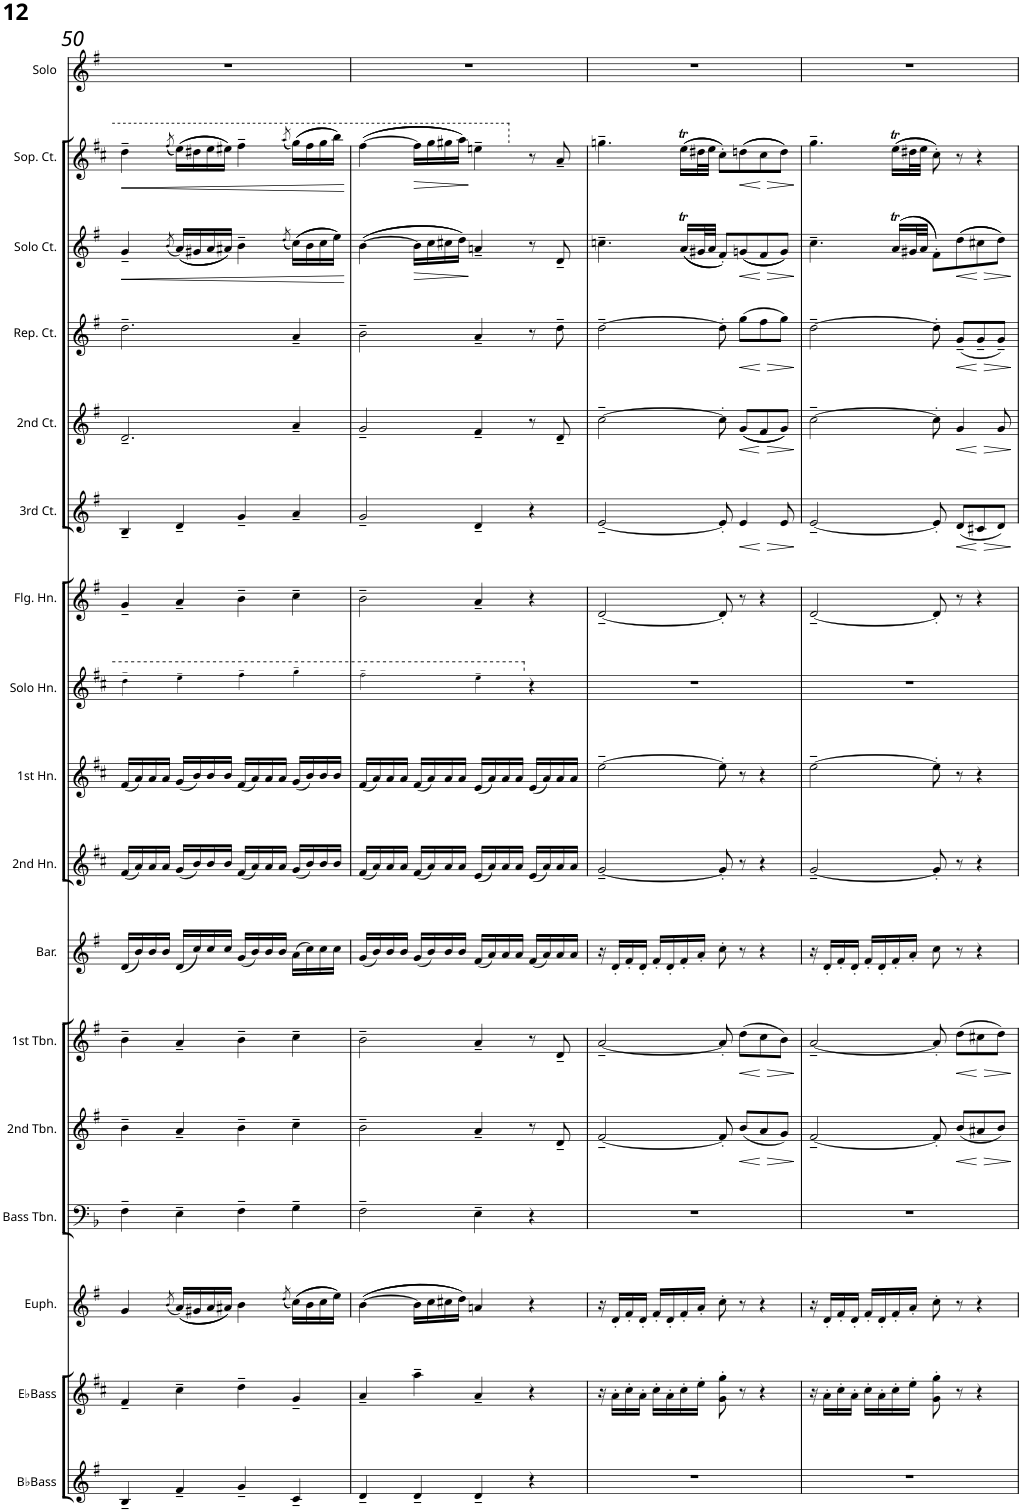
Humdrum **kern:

**kern	**kern	**kern	**kern	**kern	**dynam	**kern	**dynam	**kern	**kern	**kern	**kern	**kern	**kern	**dynam	**kern	**dynam	**kern	**dynam	**kern	**dynam	**kern	**dynam	**kern
*part17	*part16	*part15	*part14	*part13	*part13	*part12	*part12	*part11	*part10	*part9	*part8	*part7	*part6	*part6	*part5	*part5	*part4	*part4	*part3	*part3	*part2	*part2	*part1
*staff17	*staff16	*staff15	*staff14	*staff13	*staff13	*staff12	*staff12	*staff11	*staff10	*staff9	*staff8	*staff7	*staff6	*staff6	*staff5	*staff5	*staff4	*staff4	*staff3	*staff3	*staff2	*staff2	*staff1
*I"BbBass	*I"EbBass	*I"BbEuphonium	*I"Bass Trombone	*I"2nd BbTrombone	*	*I"1st BbTrombone	*	*I"BbBaritone	*I"2nd EbHorn	*I"1st EbHorn	*I"Solo EbHorn	*I"BbFlugelhorn	*I"3rd BbCornet	*	*I"2nd BbCornet	*	*I"BbRepiano Cornet	*	*I"BbSolo Cornet	*	*I"EbSoprano Cornet	*	*I"Soloist in Bb
*I'BbBass	*I'EbBass	*	*I'Bass Tbn.	*I'2nd Tbn.	*	*I'1st Tbn.	*	*I'Bar.	*I'2nd Hn.	*I'1st Hn.	*I'Solo Hn.	*	*I'3rd Ct.	*	*I'2nd Ct.	*	*	*	*	*	*	*	*I'Solo
!!LO:PB:g=z
*clefG2	*clefG2	*clefG2	*clefF4	*clefG2	*	*clefG2	*	*clefG2	*clefG2	*clefG2	*clefG2	*clefG2	*clefG2	*	*clefG2	*	*clefG2	*	*clefG2	*	*clefG2	*	*clefG2
*Trd15c26	*Trd12c21	*Trd8c14	*	*Trd8c14	*	*Trd8c14	*	*Trd8c14	*Trd5c9	*Trd5c9	*Trd5c9	*Trd1c2	*Trd1c2	*	*Trd1c2	*	*Trd1c2	*	*Trd1c2	*	*Trd-2c-3	*	*Trd1c2
*k[f#]	*k[f#c#]	*k[f#]	*k[b-]	*k[f#]	*	*k[f#]	*	*k[f#]	*k[f#c#]	*k[f#c#]	*k[f#c#]	*k[f#]	*k[f#]	*	*k[f#]	*	*k[f#]	*	*k[f#]	*	*k[f#c#]	*	*k[f#]
*M2/2	*M2/2	*M2/2	*M2/2	*M2/2	*	*M2/2	*	*M2/2	*M2/2	*M2/2	*M2/2	*M2/2	*M2/2	*	*M2/2	*	*M2/2	*	*M2/2	*	*M2/2	*	*M2/2
*met(c|)	*met(c|)	*met(c|)	*met(c|)	*met(c|)	*	*met(c|)	*	*met(c|)	*met(c|)	*met(c|)	*met(c|)	*met(c|)	*met(c|)	*	*met(c|)	*	*met(c|)	*	*met(c|)	*	*met(c|)	*	*met(c|)
=50	=50	=50	=50	=50	=50	=50	=50	=50	=50	=50	=50	=50	=50	=50	=50	=50	=50	=50	=50	=50	=50	=50	=50
!	!	!	!	!	!	!	!	!	!	!	!	!	!	!	!	!	!	!	!	!LO:HP:b	!	!LO:HP:b	!
4B~/	4f#~/	4g/	4F~\	4b~\	.	4b~\	.	(16d/LL	(16f#/LL	(16f#/LL	4dd~!\	4g~/	4B~/	.	2.d~/	.	2.dd~\	.	4g~/	<	4dd~\	<	1r
.	.	.	.	.	.	.	.	16b/)	16a/)	16a/)	.	.	.	.	.	.	.	.	.	.	.	.	.
.	.	.	.	.	.	.	.	16b/	16a/	16a/	.	.	.	.	.	.	.	.	.	.	.	.	.
.	.	.	.	.	.	.	.	16b/JJ	16a/JJ	16a/JJ	.	.	.	.	.	.	.	.	.	.	.	.	.
.	.	(8qb/	.	.	.	.	.	.	.	.	.	.	.	.	.	.	.	.	(8qb/	.	((8qff#/	.	.
4f#~/	4cc#~\	((16a/LL)	4E~\	4a~/	.	4a~/	.	(16d/LL	(16g/LL	(16g/LL	4ee~!\	4a~/	4d~/	.	.	.	.	.	((16a/LL)	.	((16ee\LL))	.	.
.	.	16g#X/	.	.	.	.	.	16cc/)	16b/)	16b/)	.	.	.	.	.	.	.	.	16g#X/	.	16dd#X\	.	.
.	.	16a/	.	.	.	.	.	16cc/	16b/	16b/	.	.	.	.	.	.	.	.	16a/	.	16ee\	.	.
.	.	16a#X/JJ))	.	.	.	.	.	16cc/JJ	16b/JJ	16b/JJ	.	.	.	.	.	.	.	.	16a#X/JJ))	.	16ee#X\JJ))	.	.
4g~/	4dd~\	4b\	4F~\	4b~\	.	4b~\	.	(16g/LL	(16f#/LL	(16f#/LL	4ff#~!\	4b~\	4g~/	.	.	.	.	.	4b~\	.	4ff#~\	.	.
.	.	.	.	.	.	.	.	16b/)	16a/)	16a/)	.	.	.	.	.	.	.	.	.	.	.	.	.
.	.	.	.	.	.	.	.	16b/	16a/	16a/	.	.	.	.	.	.	.	.	.	.	.	.	.
.	.	.	.	.	.	.	.	16b/JJ	16a/JJ	16a/JJ	.	.	.	.	.	.	.	.	.	.	.	.	.
.	.	((8qdd/	.	.	.	.	.	.	.	.	.	.	.	.	.	.	.	.	((8qdd/	.	((8qaa/	.	.
4c~/	4g~/	((16cc\LL))	4G~\	4cc~\	.	4cc~\	.	(16a\LL	(16g/LL	(16g/LL	4gg~!\	4cc~\	4a~/	.	4a~/	.	4a~/	.	((16cc\LL))	.	((16gg\LL))	.	.
.	.	16b\	.	.	.	.	.	16cc\)	16b/)	16b/)	.	.	.	.	.	.	.	.	16b\	.	16ff#\	.	.
.	.	16cc\	.	.	.	.	.	16cc\	16b/	16b/	.	.	.	.	.	.	.	.	16cc\	.	16gg\	.	.
.	.	16ee\JJ))	.	.	.	.	.	16cc\JJ	16b/JJ	16b/JJ	.	.	.	.	.	.	.	.	16ee\JJ))	.	16bb\JJ))	.	.
.	.	.	.	.	.	.	.	.	.	.	.	.	.	.	.	.	.	.	.	[	.	[	.
=51	=51	=51	=51	=51	=51	=51	=51	=51	=51	=51	=51	=51	=51	=51	=51	=51	=51	=51	=51	=51	=51	=51	=51
4d~/	4a~/	(([4b\	2F~\	2b~\	.	2b~\	.	(16g/LL	(16f#/LL	(16f#/LL	2ff#~!\	2b~\	2g~/	.	2g~/	.	2b~\	.	(([4b\	.	(([4ff#\	.	1r
.	.	.	.	.	.	.	.	16b/)	16a/)	16a/)	.	.	.	.	.	.	.	.	.	.	.	.	.
.	.	.	.	.	.	.	.	16b/	16a/	16a/	.	.	.	.	.	.	.	.	.	.	.	.	.
.	.	.	.	.	.	.	.	16b/JJ	16a/JJ	16a/JJ	.	.	.	.	.	.	.	.	.	.	.	.	.
!	!	!	!	!	!	!	!	!	!	!	!	!	!	!	!	!	!	!	!	!LO:HP:b	!	!LO:HP:b	!
4d~/	4aa~\	16b\LL]	.	.	.	.	.	(16g/LL	(16f#/LL	(16f#/LL	.	.	.	.	.	.	.	.	16b\LL]	>	16ff#\LL]	>	.
.	.	16cc\	.	.	.	.	.	16b/)	16a/)	16a/)	.	.	.	.	.	.	.	.	16cc\	.	16gg\	.	.
.	.	16cc#X\	.	.	.	.	.	16b/	16a/	16a/	.	.	.	.	.	.	.	.	16cc#X\	.	16gg#X\	.	.
.	.	16dd\JJ))	.	.	.	.	.	16b/JJ	16a/JJ	16a/JJ	.	.	.	.	.	.	.	.	16dd\JJ))	.	16aa\JJ))	.	.
4d~/	4a~/	4an/	4E~\	4a~/	.	4a~/	.	(16f#/LL	(16e/LL	(16e/LL	4ee~!\	4a~/	4d~/	.	4f#~/	.	4a~/	.	4an~/	]	4een~\	]	.
.	.	.	.	.	.	.	.	16a/)	16a/)	16a/)	.	.	.	.	.	.	.	.	.	.	.	.	.
.	.	.	.	.	.	.	.	16a/	16a/	16a/	.	.	.	.	.	.	.	.	.	.	.	.	.
.	.	.	.	.	.	.	.	16a/JJ	16a/JJ	16a/JJ	.	.	.	.	.	.	.	.	.	.	.	.	.
4r	4r	4r	4r	8r	.	8r	.	(16f#/LL	(16e/LL	(16e/LL	4r	4r	4r	.	8r	.	8r	.	8r	.	8r	.	.
.	.	.	.	.	.	.	.	16a/)	16a/)	16a/)	.	.	.	.	.	.	.	.	.	.	.	.	.
.	.	.	.	8d~/	.	8d~/	.	16a/	16a/	16a/	.	.	.	.	8d~/	.	8dd~\	.	8d~/	.	8a~/	.	.
.	.	.	.	.	.	.	.	16a/JJ	16a/JJ	16a/JJ	.	.	.	.	.	.	.	.	.	.	.	.	.
=52	=52	=52	=52	=52	=52	=52	=52	=52	=52	=52	=52	=52	=52	=52	=52	=52	=52	=52	=52	=52	=52	=52	=52
1r	16r	16r	1r	[2f#~/	.	[2a~/	.	16r	[2g~/	[2ee~\	1r	[2d~/	[2e~/	.	[2cc~\	.	[2dd~\	.	4.ccn~\	.	4.ggn~\	.	1r
.	16a'\LL	16d'/LL	.	.	.	.	.	16d'/LL	.	.	.	.	.	.	.	.	.	.	.	.	.	.	.
.	16cc#'\	16f#'/	.	.	.	.	.	16f#'/	.	.	.	.	.	.	.	.	.	.	.	.	.	.	.
.	16a'\JJ	16d'/JJ	.	.	.	.	.	16d'/JJ	.	.	.	.	.	.	.	.	.	.	.	.	.	.	.
.	16cc#'\LL	16f#'/LL	.	.	.	.	.	16f#'/LL	.	.	.	.	.	.	.	.	.	.	.	.	.	.	.
.	16a'\	16d'/	.	.	.	.	.	16d'/	.	.	.	.	.	.	.	.	.	.	.	.	.	.	.
.	16cc#'\	16f#'/	.	.	.	.	.	16f#'/	.	.	.	.	.	.	.	.	.	.	((16aT/LL	.	((16eeT\LL	.	.
.	16ee'\JJ	16a'/JJ	.	.	.	.	.	16a'/JJ	.	.	.	.	.	.	.	.	.	.	32g#X/L	.	32dd#X\L	.	.
.	.	.	.	.	.	.	.	.	.	.	.	.	.	.	.	.	.	.	32a/JJJ	.	32ee\JJJ	.	.
.	8g\' 8gg\'	8cc'\	.	8f#'/]	.	8a'/]	.	8cc'\	8g'/]	8ee'\]	.	8d'/]	8e'/]	.	8cc'\]	.	8dd'\]	.	8f#'/L))	.	8cc#'\L))	.	.
!	!	!	!	!	!LO:HP:b	!	!LO:HP:b	!	!	!	!	!	!	!LO:HP:b	!	!LO:HP:b	!	!LO:HP:b	!	!LO:HP:b	!	!LO:HP:b	!
.	8r	8r	.	(8b/L	<	(8dd\L	<	8r	8r	8r	.	8r	4e/	<	((8g/L	<	(8gg\L	<	((8gn/	<	((8ddn\	<	.
!	!	!	!	!	!LO:HP:n=1:b	!	!LO:HP:n=1:b	!	!	!	!	!	!	!	!	!LO:HP:n=1:b	!	!LO:HP:n=1:b	!	!LO:HP:n=1:b	!	!LO:HP:n=1:b	!
.	4r	4r	.	8a/	[ >	8cc\	[ >	4r	4r	4r	.	4r	.	.	8f#/	[ >	8ff#\	[ >	8f#/	[ >	8cc#\	[ >	.
.	.	.	.	8g/J)	]	8b\J)	]	.	.	.	.	.	8e/	[	8g/J))	] ]	8gg\J)	]	8g/J))	]	8dd\J))	]	.
=53	=53	=53	=53	=53	=53	=53	=53	=53	=53	=53	=53	=53	=53	=53	=53	=53	=53	=53	=53	=53	=53	=53	=53
1r	16r	16r	1r	[2f#~/	.	[2a~/	.	16r	[2g~/	[2ee~\	1r	[2d~/	[2e~/	.	[2cc~\	.	[2dd~\	.	4.cc~\	.	4.gg~\	.	1r
.	16a'\LL	16d'/LL	.	.	.	.	.	16d'/LL	.	.	.	.	.	.	.	.	.	.	.	.	.	.	.
.	16cc#'\	16f#'/	.	.	.	.	.	16f#'/	.	.	.	.	.	.	.	.	.	.	.	.	.	.	.
.	16a'\JJ	16d'/JJ	.	.	.	.	.	16d'/JJ	.	.	.	.	.	.	.	.	.	.	.	.	.	.	.
.	16cc#'\LL	16f#'/LL	.	.	.	.	.	16f#'/LL	.	.	.	.	.	.	.	.	.	.	.	.	.	.	.
.	16a'\	16d'/	.	.	.	.	.	16d'/	.	.	.	.	.	.	.	.	.	.	.	.	.	.	.
.	16cc#'\	16f#'/	.	.	.	.	.	16f#'/	.	.	.	.	.	.	.	.	.	.	((16aT/LL	.	((16eeT\LL	.	.
.	16ee'\JJ	16a'/JJ	.	.	.	.	.	16a'/JJ	.	.	.	.	.	.	.	.	.	.	32g#X/L	.	32dd#X\L	.	.
.	.	.	.	.	.	.	.	.	.	.	.	.	.	.	.	.	.	.	32a/JJJ	.	32ee\JJJ	.	.
.	8g\' 8gg\'	8cc'\	.	8f#'/]	.	8a'/]	.	8cc\	8g'/]	8ee'\]	.	8d'/]	8e'/]	.	8cc'\]	.	8dd'\]	.	8f#'>\L))	.	8cc#'>\))	.	.
!	!	!	!	!	!LO:HP:b	!	!LO:HP:b	!	!	!	!	!	!	!LO:HP:b	!	!LO:HP:b	!	!LO:HP:b	!	!LO:HP:b	!	!	!
.	8r	8r	.	(8b/L	<	(8dd\L	<	8r	8r	8r	.	8r	(8d/L	<	4g/	<	(8g~/L	<	((8dd\	<	8r	.	.
!	!	!	!	!	!LO:HP:n=1:b	!	!LO:HP:n=1:b	!	!	!	!	!	!	!LO:HP:n=1:b	!	!	!	!LO:HP:n=1:b	!	!LO:HP:n=1:b	!	!	!
.	4r	4r	.	8a#X/	[ >	8cc#X\	[ >	4r	4r	4r	.	4r	8c#X/	[ >	.	.	8g~/	[ >	8cc#X\	[ >	4r	.	.
!	!	!	!	!	!	!	!	!	!	!	!	!	!	!	!	!LO:HP:n=1:b	!	!	!	!	!	!	!
.	.	.	.	8b/J)	]	8dd\J)	]	.	.	.	.	.	8d/J)	]	8g/	[ >	8g~/J)	]	8dd\J))	]	.	.	.
=	=	=	=	=	=	=	=	=	=	=	=	=	=	=	=	=	=	=	=	=	=	=	=
*-	*-	*-	*-	*-	*-	*-	*-	*-	*-	*-	*-	*-	*-	*-	*-	*-	*-	*-	*-	*-	*-	*-	*-
